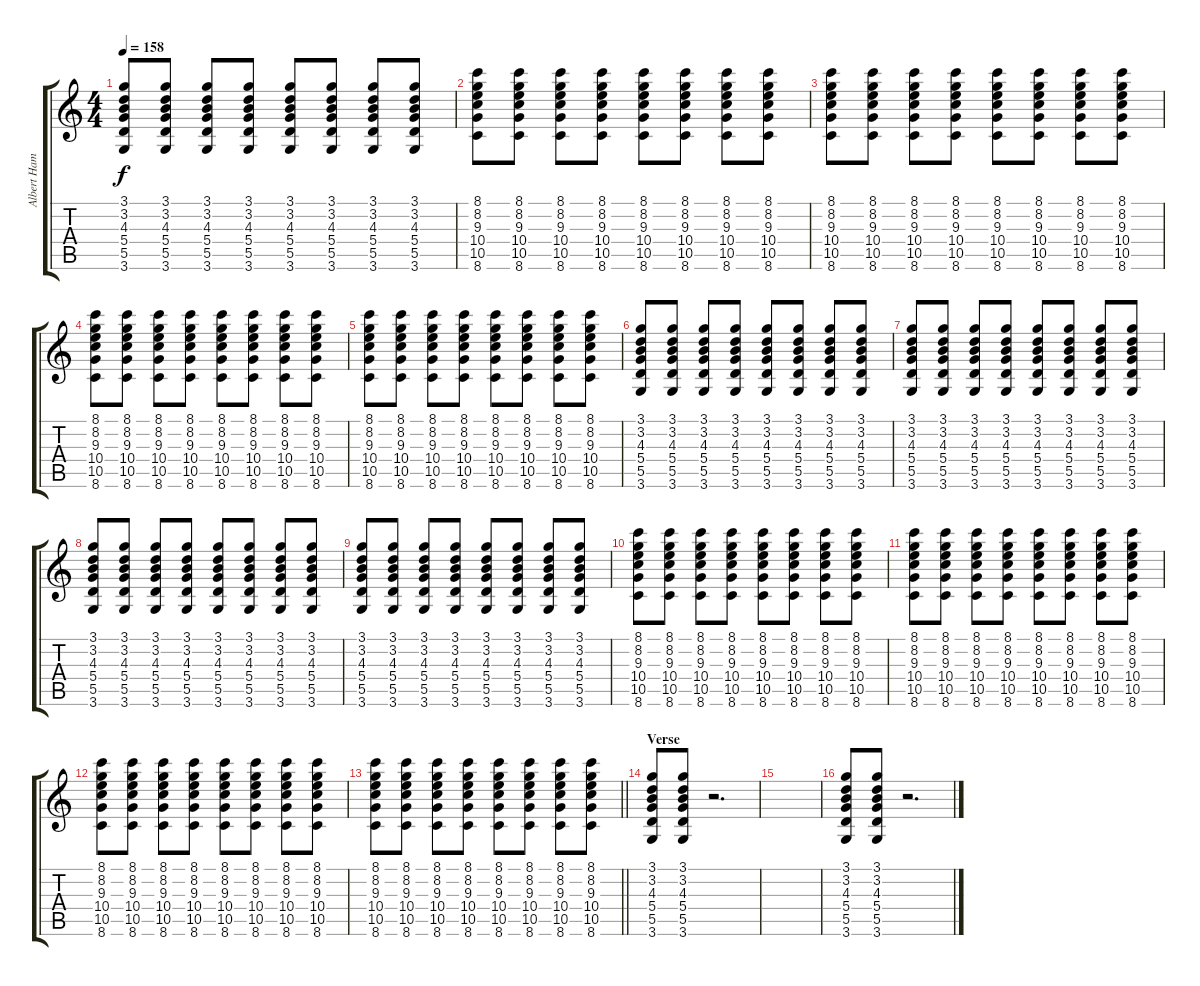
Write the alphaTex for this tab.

\track ("Albert Hammond Jr." "Albert Ham") {instrument overdrivenguitar}
\staff {score tabs}
\tuning (E4 B3 G3 D3 A2 E2) {hide}
\ts (4 4)
\tempo 158
\clef g2
\ks c
(3.1 3.2 4.3 5.4 5.5 3.6).8{dy f} (3.1 3.2 4.3 5.4 5.5 3.6).8 (3.1 3.2 4.3 5.4 5.5 3.6).8 (3.1 3.2 4.3 5.4 5.5 3.6).8 (3.1 3.2 4.3 5.4 5.5 3.6).8 (3.1 3.2 4.3 5.4 5.5 3.6).8 (3.1 3.2 4.3 5.4 5.5 3.6).8 (3.1 3.2 4.3 5.4 5.5 3.6).8 |
(8.1 8.2 9.3 10.4 10.5 8.6).8 (8.1 8.2 9.3 10.4 10.5 8.6).8 (8.1 8.2 9.3 10.4 10.5 8.6).8 (8.1 8.2 9.3 10.4 10.5 8.6).8 (8.1 8.2 9.3 10.4 10.5 8.6).8 (8.1 8.2 9.3 10.4 10.5 8.6).8 (8.1 8.2 9.3 10.4 10.5 8.6).8 (8.1 8.2 9.3 10.4 10.5 8.6).8 |
(8.1 8.2 9.3 10.4 10.5 8.6).8 (8.1 8.2 9.3 10.4 10.5 8.6).8 (8.1 8.2 9.3 10.4 10.5 8.6).8 (8.1 8.2 9.3 10.4 10.5 8.6).8 (8.1 8.2 9.3 10.4 10.5 8.6).8 (8.1 8.2 9.3 10.4 10.5 8.6).8 (8.1 8.2 9.3 10.4 10.5 8.6).8 (8.1 8.2 9.3 10.4 10.5 8.6).8 |
(8.1 8.2 9.3 10.4 10.5 8.6).8 (8.1 8.2 9.3 10.4 10.5 8.6).8 (8.1 8.2 9.3 10.4 10.5 8.6).8 (8.1 8.2 9.3 10.4 10.5 8.6).8 (8.1 8.2 9.3 10.4 10.5 8.6).8 (8.1 8.2 9.3 10.4 10.5 8.6).8 (8.1 8.2 9.3 10.4 10.5 8.6).8 (8.1 8.2 9.3 10.4 10.5 8.6).8 |
(8.1 8.2 9.3 10.4 10.5 8.6).8 (8.1 8.2 9.3 10.4 10.5 8.6).8 (8.1 8.2 9.3 10.4 10.5 8.6).8 (8.1 8.2 9.3 10.4 10.5 8.6).8 (8.1 8.2 9.3 10.4 10.5 8.6).8 (8.1 8.2 9.3 10.4 10.5 8.6).8 (8.1 8.2 9.3 10.4 10.5 8.6).8 (8.1 8.2 9.3 10.4 10.5 8.6).8 |
(3.1 3.2 4.3 5.4 5.5 3.6).8 (3.1 3.2 4.3 5.4 5.5 3.6).8 (3.1 3.2 4.3 5.4 5.5 3.6).8 (3.1 3.2 4.3 5.4 5.5 3.6).8 (3.1 3.2 4.3 5.4 5.5 3.6).8 (3.1 3.2 4.3 5.4 5.5 3.6).8 (3.1 3.2 4.3 5.4 5.5 3.6).8 (3.1 3.2 4.3 5.4 5.5 3.6).8 |
(3.1 3.2 4.3 5.4 5.5 3.6).8 (3.1 3.2 4.3 5.4 5.5 3.6).8 (3.1 3.2 4.3 5.4 5.5 3.6).8 (3.1 3.2 4.3 5.4 5.5 3.6).8 (3.1 3.2 4.3 5.4 5.5 3.6).8 (3.1 3.2 4.3 5.4 5.5 3.6).8 (3.1 3.2 4.3 5.4 5.5 3.6).8 (3.1 3.2 4.3 5.4 5.5 3.6).8 |
(3.1 3.2 4.3 5.4 5.5 3.6).8 (3.1 3.2 4.3 5.4 5.5 3.6).8 (3.1 3.2 4.3 5.4 5.5 3.6).8 (3.1 3.2 4.3 5.4 5.5 3.6).8 (3.1 3.2 4.3 5.4 5.5 3.6).8 (3.1 3.2 4.3 5.4 5.5 3.6).8 (3.1 3.2 4.3 5.4 5.5 3.6).8 (3.1 3.2 4.3 5.4 5.5 3.6).8 |
(3.1 3.2 4.3 5.4 5.5 3.6).8 (3.1 3.2 4.3 5.4 5.5 3.6).8 (3.1 3.2 4.3 5.4 5.5 3.6).8 (3.1 3.2 4.3 5.4 5.5 3.6).8 (3.1 3.2 4.3 5.4 5.5 3.6).8 (3.1 3.2 4.3 5.4 5.5 3.6).8 (3.1 3.2 4.3 5.4 5.5 3.6).8 (3.1 3.2 4.3 5.4 5.5 3.6).8 |
(8.1 8.2 9.3 10.4 10.5 8.6).8 (8.1 8.2 9.3 10.4 10.5 8.6).8 (8.1 8.2 9.3 10.4 10.5 8.6).8 (8.1 8.2 9.3 10.4 10.5 8.6).8 (8.1 8.2 9.3 10.4 10.5 8.6).8 (8.1 8.2 9.3 10.4 10.5 8.6).8 (8.1 8.2 9.3 10.4 10.5 8.6).8 (8.1 8.2 9.3 10.4 10.5 8.6).8 |
(8.1 8.2 9.3 10.4 10.5 8.6).8 (8.1 8.2 9.3 10.4 10.5 8.6).8 (8.1 8.2 9.3 10.4 10.5 8.6).8 (8.1 8.2 9.3 10.4 10.5 8.6).8 (8.1 8.2 9.3 10.4 10.5 8.6).8 (8.1 8.2 9.3 10.4 10.5 8.6).8 (8.1 8.2 9.3 10.4 10.5 8.6).8 (8.1 8.2 9.3 10.4 10.5 8.6).8 |
(8.1 8.2 9.3 10.4 10.5 8.6).8 (8.1 8.2 9.3 10.4 10.5 8.6).8 (8.1 8.2 9.3 10.4 10.5 8.6).8 (8.1 8.2 9.3 10.4 10.5 8.6).8 (8.1 8.2 9.3 10.4 10.5 8.6).8 (8.1 8.2 9.3 10.4 10.5 8.6).8 (8.1 8.2 9.3 10.4 10.5 8.6).8 (8.1 8.2 9.3 10.4 10.5 8.6).8 |
\barLineRight lightlight
(8.1 8.2 9.3 10.4 10.5 8.6).8 (8.1 8.2 9.3 10.4 10.5 8.6).8 (8.1 8.2 9.3 10.4 10.5 8.6).8 (8.1 8.2 9.3 10.4 10.5 8.6).8 (8.1 8.2 9.3 10.4 10.5 8.6).8 (8.1 8.2 9.3 10.4 10.5 8.6).8 (8.1 8.2 9.3 10.4 10.5 8.6).8 (8.1 8.2 9.3 10.4 10.5 8.6).8 |
\section ("" "Verse")
(3.1 3.2 4.3 5.4 5.5 3.6).8 (3.1 3.2 4.3 5.4 5.5 3.6).8 r.2{d} |
|
(3.1 3.2 4.3 5.4 5.5 3.6).8 (3.1 3.2 4.3 5.4 5.5 3.6).8 r.2{d}
